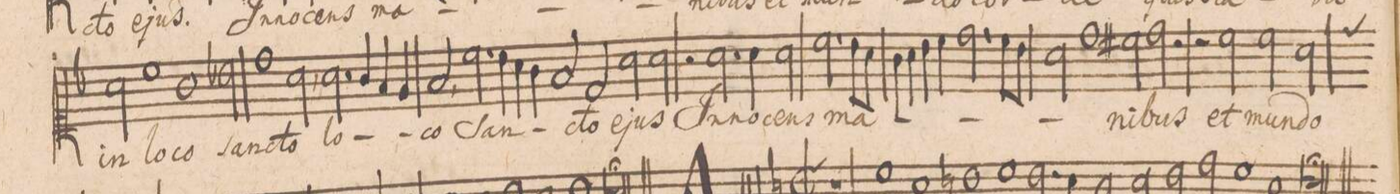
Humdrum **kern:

**kern	**text
*I"[Canto]	*
*clefC1	*
*k[b-]	*
*met(C|)	*
*M2/1	*
=105-	=105-
2a\	in
1cc\	lo-
1g\	-co
=106-	=106-
2b-X\	.
1dd\	san-
=107-	=107-
2a,\	-cto
2.a\	lo-
4g/	.
4f/	.
4e/	.
=108-	=108-
2f,/	-co
2.cc\	San-
4b-\	.
4a\	.
4g\	.
=109-	=109-
2f/	.
2d/	-cto
2a\	e-
2a\	-jus
=110-	=110-
2r	.
2.a\	In-
4a\	-no-
2a\	-cens
=111-	=111-
2.cc\	ma-
8b-\L	.
8a\J	.
4g\	.
4a\	.
4b-\	.
4cc\	.
=112-	=112-
2.dd\	.
8cc\L	.
8b-\J	.
2a\	.
1dd\	.
=113-	=113-
2cc#X\	-ni-
2dd\	-bus
2r	.
=114-	=114-
2r	.
2cc\	et
2cc\	mun-
*custos:dd	*
2a\	-do
*-	*-
